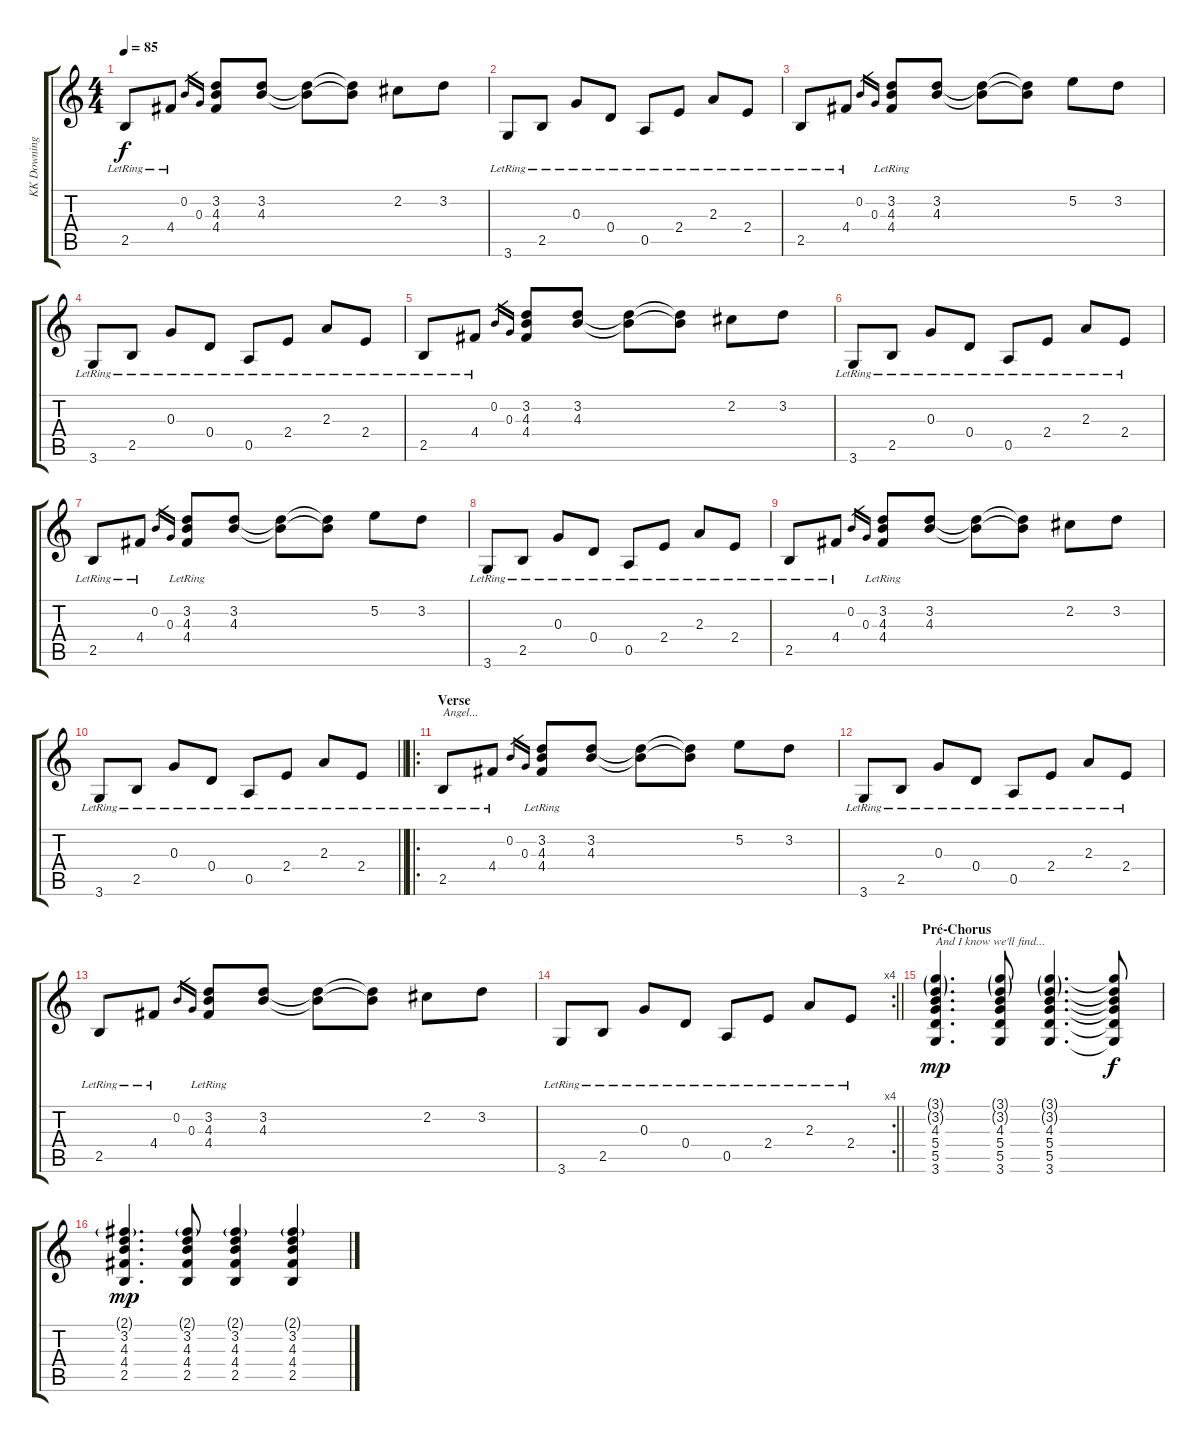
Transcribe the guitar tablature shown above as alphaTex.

\track ("KK Downing" "KK Downing") {instrument acousticguitarsteel}
\staff {score tabs}
\tuning (E4 B3 G3 D3 A2 E2) {hide}
\ts (4 4)
\tempo 85
\clef g2
\ks c
2.5{lr}.8{dy f instrument acousticguitarsteel} 4.4{lr}.8 0.2.16{gr} 0.3.16{gr} (3.2 4.3 4.4).8 (3.2 4.3).8 (3.2{t} 4.3{t}).8 (3.2{t} 4.3{t}).8 2.2.8 3.2.8 |
3.6{lr}.8 2.5{lr}.8 0.3{lr}.8 0.4{lr}.8 0.5{lr}.8 2.4{lr}.8 2.3{lr}.8 2.4{lr}.8 |
2.5{lr}.8 4.4{lr}.8 0.2.16{gr} 0.3.16{gr} (3.2 4.3 4.4{lr}).8 (3.2 4.3).8 (3.2{t} 4.3{t}).8 (3.2{t} 4.3{t}).8 5.2.8 3.2.8 |
3.6{lr}.8 2.5{lr}.8 0.3{lr}.8 0.4{lr}.8 0.5{lr}.8 2.4{lr}.8 2.3{lr}.8 2.4{lr}.8 |
2.5{lr}.8 4.4{lr}.8 0.2.16{gr} 0.3.16{gr} (3.2 4.3 4.4).8 (3.2 4.3).8 (3.2{t} 4.3{t}).8 (3.2{t} 4.3{t}).8 2.2.8 3.2.8 |
3.6{lr}.8 2.5{lr}.8 0.3{lr}.8 0.4{lr}.8 0.5{lr}.8 2.4{lr}.8 2.3{lr}.8 2.4{lr}.8 |
2.5{lr}.8 4.4{lr}.8 0.2.16{gr} 0.3.16{gr} (3.2 4.3 4.4{lr}).8 (3.2 4.3).8 (3.2{t} 4.3{t}).8 (3.2{t} 4.3{t}).8 5.2.8 3.2.8 |
3.6{lr}.8 2.5{lr}.8 0.3{lr}.8 0.4{lr}.8 0.5{lr}.8 2.4{lr}.8 2.3{lr}.8 2.4{lr}.8 |
2.5{lr}.8 4.4{lr}.8 0.2.16{gr} 0.3.16{gr} (3.2 4.3 4.4{lr}).8 (3.2 4.3).8 (3.2{t} 4.3{t}).8 (3.2{t} 4.3{t}).8 2.2.8 3.2.8 |
\barLineRight lightlight
3.6{lr}.8 2.5{lr}.8 0.3{lr}.8 0.4{lr}.8 0.5{lr}.8 2.4{lr}.8 2.3{lr}.8 2.4{lr}.8 |
\ro
\section ("" "Verse")
2.5{lr}.8{txt "Angel..."} 4.4{lr}.8 0.2.16{gr} 0.3.16{gr} (3.2 4.3 4.4{lr}).8 (3.2 4.3).8 (3.2{t} 4.3{t}).8 (3.2{t} 4.3{t}).8 5.2.8 3.2.8 |
3.6{lr}.8 2.5{lr}.8 0.3{lr}.8 0.4{lr}.8 0.5{lr}.8 2.4{lr}.8 2.3{lr}.8 2.4{lr}.8 |
2.5{lr}.8 4.4{lr}.8 0.2.16{gr} 0.3.16{gr} (3.2 4.3 4.4{lr}).8 (3.2 4.3).8 (3.2{t} 4.3{t}).8 (3.2{t} 4.3{t}).8 2.2.8 3.2.8 |
\rc 4
\barLineRight lightlight
3.6{lr}.8 2.5{lr}.8 0.3{lr}.8 0.4{lr}.8 0.5{lr}.8 2.4{lr}.8 2.3{lr}.8 2.4{lr}.8 |
\section ("" "Pré-Chorus")
(3.1{g} 3.2{g} 4.3 5.4 5.5 3.6).4{d txt "And I know we'll find..." dy mp} (3.1{g} 3.2{g} 4.3 5.4 5.5 3.6).8 (3.1{g} 3.2{g} 4.3 5.4 5.5 3.6).4{d} (3.1{t} 3.2{t} 4.3{t} 5.4{t} 5.5{t} 3.6{t}).8{dy f} |
(2.1{g} 3.2 4.3 4.4 2.5).4{d dy mp} (2.1{g} 3.2 4.3 4.4 2.5).8 (2.1{g} 3.2 4.3 4.4 2.5).4 (2.1{g} 3.2 4.3 4.4 2.5).4
